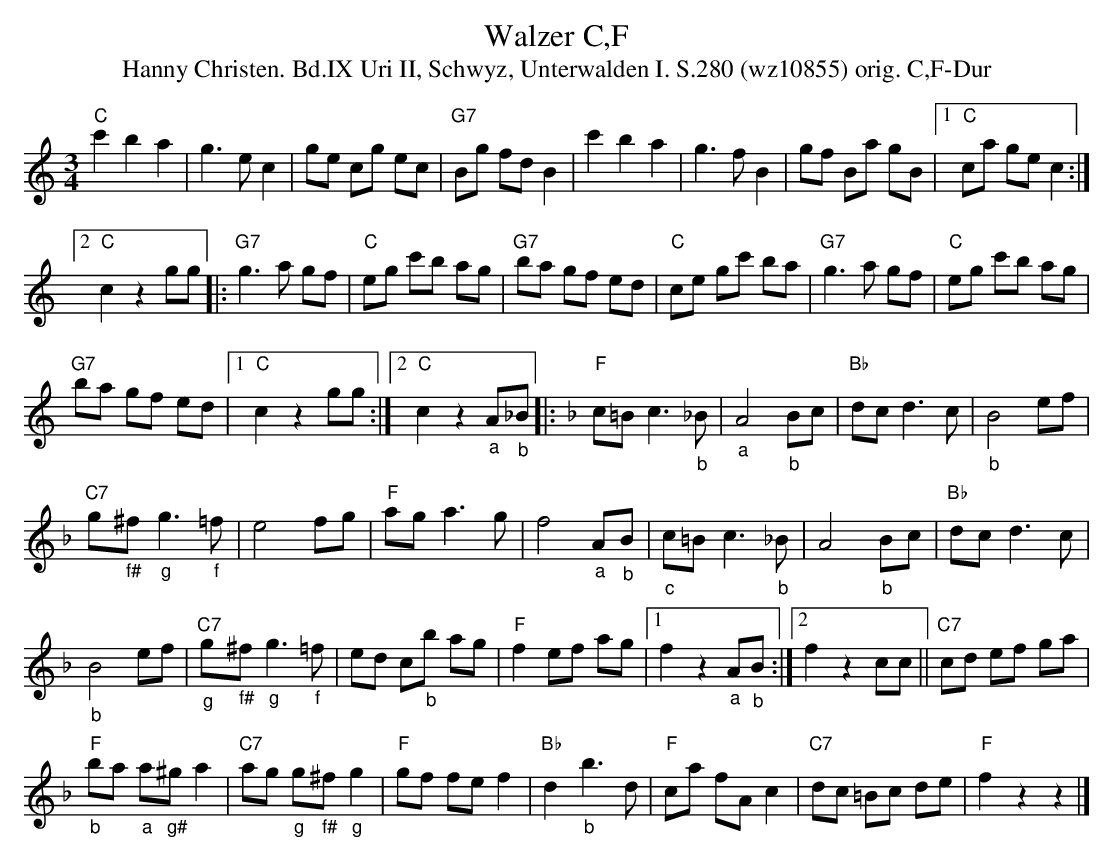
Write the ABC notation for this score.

X:1
T: Walzer C,F
T:Hanny Christen. Bd.IX Uri II, Schwyz, Unterwalden I. S.280 (wz10855) orig. C,F-Dur
M:3/4
L:1/8
K:C
"C"c'2b2a2 | g3 e c2 | ge cg ec | "G7"Bg fd B2 | c'2b2a2 | g3 f B2 | gf Ba gB |1 "C"ca ge c2 :|2
"C"c2 z2 gg |: "G7"g3 a gf | "C"eg c'b ag | "G7"ba gf ed | "C"ce gc' ba |  "G7"g3 a gf | "C"eg c'b ag |
"G7"ba gf ed |1 "C"c2 z2 gg :|2 "C"c2 z2 "_a"A"_b"_B |: [K:F] "F"c=B c3 "_b"_B | "_a"A4 "_b"Bc | "Bb"dc d3 c | "_b"B4 ef |
"C7"g"_f#"^f "_g"g3 "_f"=f | e4 fg | "F"ag a3 g | f4 "_a"A"_b"B | "_c"c=B c3 "_b"_B | A4 "_b"Bc | "Bb"dc d3 c |
"_b"B4 ef | "C7""_g"g"_f#"^f "_g"g3 "_f"=f | ed c"_b"b ag | "F"f2 ef ag |1 f2 z2 "_a"A"_b"B :|2 f2 z2 cc || "C7"cd ef ga |
"F""_b"ba "_a"a"_g#"^g a2 | "C7"ag "_g"g"_f#"^f "_g"g2 | "F"gf fe f2 | "Bb"d2 "_b"b3 d | "F"ca fA c2 | "C7"dc =Bc de | "F"f2 z2z2 |]
